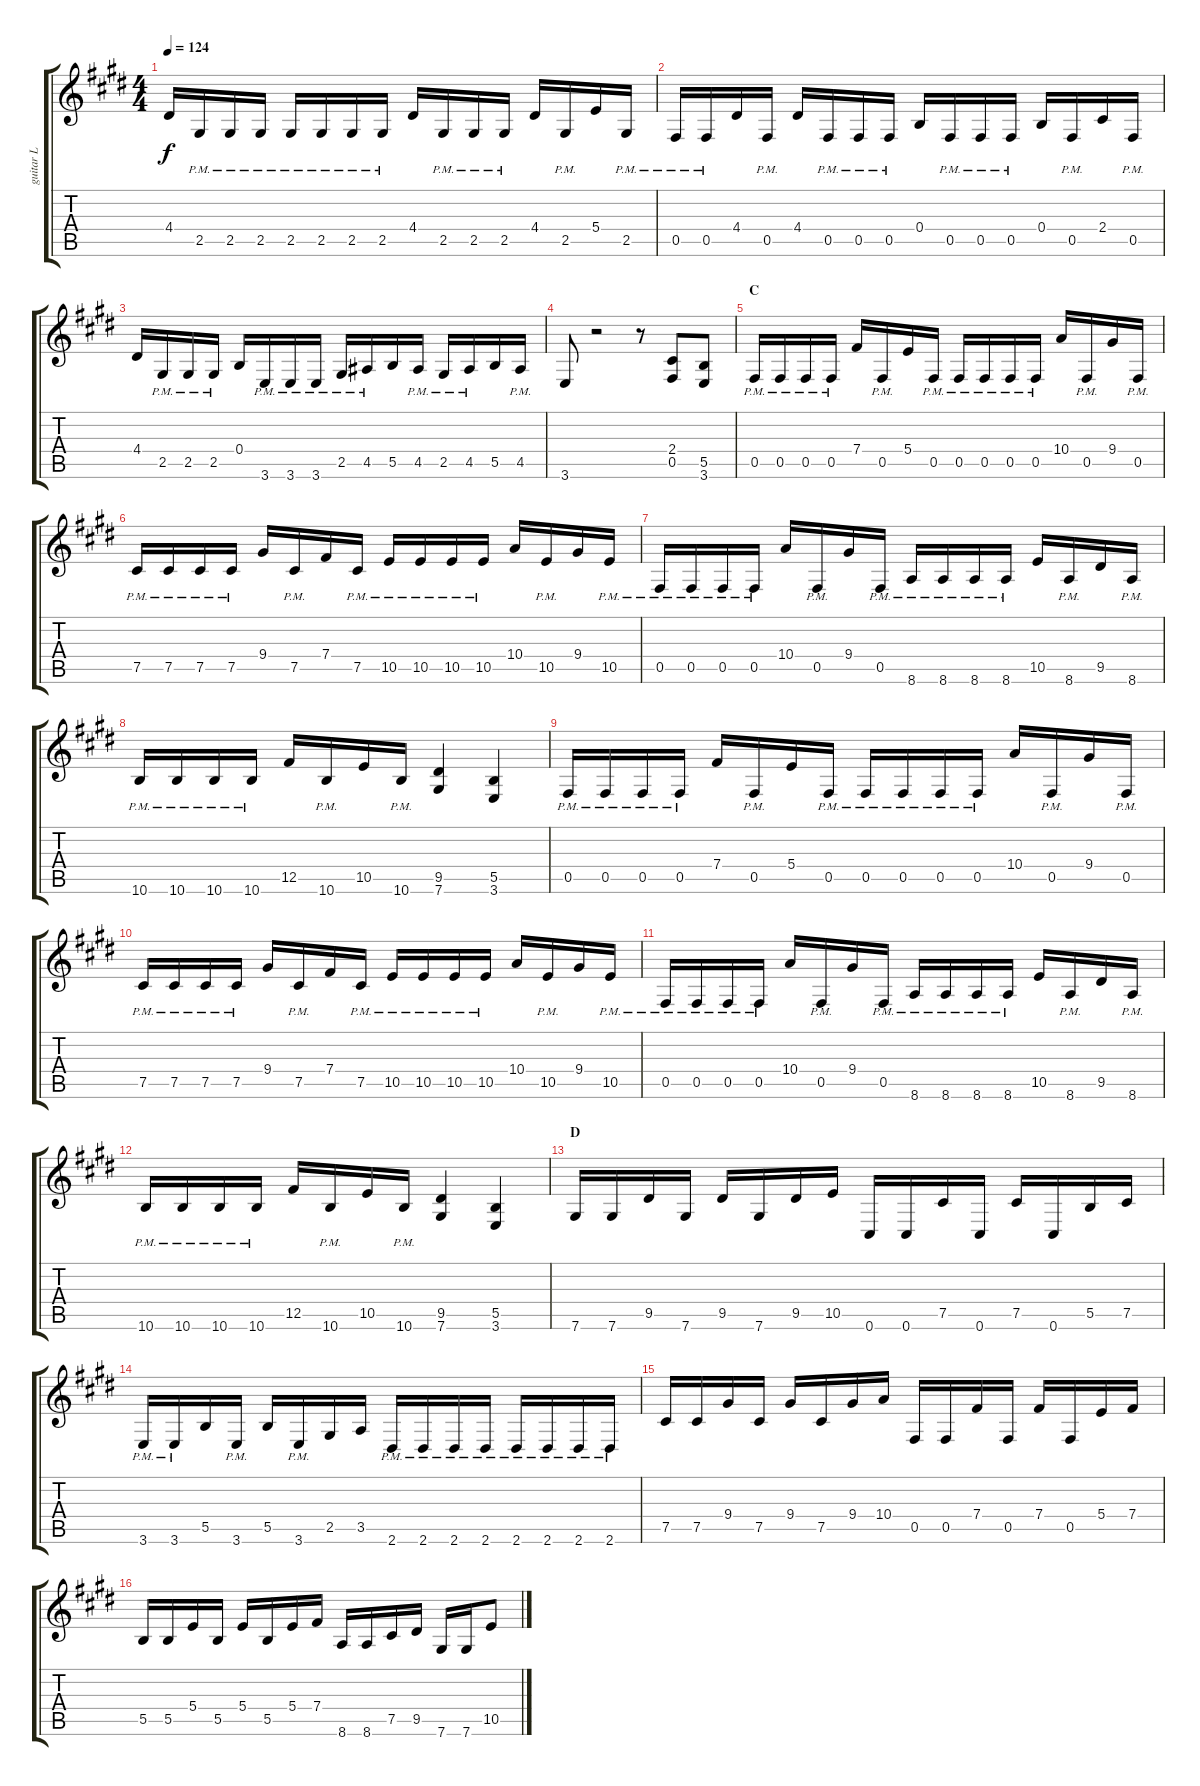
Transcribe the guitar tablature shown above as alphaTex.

\track ("guitar L" "guitar L") {instrument distortionguitar}
\staff {score tabs}
\tuning (Db4 Ab3 E3 B2 Gb2 Db2) {hide}
\ts (4 4)
\tempo 124
\clef g2
\ks e
4.4.16{dy f} 2.5{pm}.16 2.5{pm}.16 2.5{pm}.16 2.5{pm}.16 2.5{pm}.16 2.5{pm}.16 2.5{pm}.16 4.4.16 2.5{pm}.16 2.5{pm}.16 2.5{pm}.16 4.4.16 2.5{pm}.16 5.4.16 2.5{pm}.16 |
0.5{pm}.16 0.5{pm}.16 4.4.16 0.5{pm}.16 4.4.16 0.5{pm}.16 0.5{pm}.16 0.5{pm}.16 0.4.16 0.5{pm}.16 0.5{pm}.16 0.5{pm}.16 0.4.16 0.5{pm}.16 2.4.16 0.5{pm}.16 |
4.4.16 2.5{pm}.16 2.5{pm}.16 2.5{pm}.16 0.4.16 3.6{pm}.16 3.6{pm}.16 3.6{pm}.16 2.5{pm}.16 4.5{pm}.16 5.5.16 4.5{pm}.16 2.5{pm}.16 4.5{pm}.16 5.5.16 4.5{pm}.16 |
3.6.8 r.2 r.8 (2.4 0.5).8 (5.5 3.6).8 |
\section ("" "C")
0.5{pm}.16 0.5{pm}.16 0.5{pm}.16 0.5{pm}.16 7.4.16 0.5{pm}.16 5.4.16 0.5{pm}.16 0.5{pm}.16 0.5{pm}.16 0.5{pm}.16 0.5{pm}.16 10.4.16 0.5{pm}.16 9.4.16 0.5{pm}.16 |
7.5{pm}.16 7.5{pm}.16 7.5{pm}.16 7.5{pm}.16 9.4.16 7.5{pm}.16 7.4.16 7.5{pm}.16 10.5{pm}.16 10.5{pm}.16 10.5{pm}.16 10.5{pm}.16 10.4.16 10.5{pm}.16 9.4.16 10.5{pm}.16 |
0.5{pm}.16 0.5{pm}.16 0.5{pm}.16 0.5{pm}.16 10.4.16 0.5{pm}.16 9.4.16 0.5{pm}.16 8.6{pm}.16 8.6{pm}.16 8.6{pm}.16 8.6{pm}.16 10.5.16 8.6{pm}.16 9.5.16 8.6{pm}.16 |
10.6{pm}.16 10.6{pm}.16 10.6{pm}.16 10.6{pm}.16 12.5.16 10.6{pm}.16 10.5.16 10.6{pm}.16 (9.5 7.6).4 (5.5 3.6).4 |
0.5{pm}.16 0.5{pm}.16 0.5{pm}.16 0.5{pm}.16 7.4.16 0.5{pm}.16 5.4.16 0.5{pm}.16 0.5{pm}.16 0.5{pm}.16 0.5{pm}.16 0.5{pm}.16 10.4.16 0.5{pm}.16 9.4.16 0.5{pm}.16 |
7.5{pm}.16 7.5{pm}.16 7.5{pm}.16 7.5{pm}.16 9.4.16 7.5{pm}.16 7.4.16 7.5{pm}.16 10.5{pm}.16 10.5{pm}.16 10.5{pm}.16 10.5{pm}.16 10.4.16 10.5{pm}.16 9.4.16 10.5{pm}.16 |
0.5{pm}.16 0.5{pm}.16 0.5{pm}.16 0.5{pm}.16 10.4.16 0.5{pm}.16 9.4.16 0.5{pm}.16 8.6{pm}.16 8.6{pm}.16 8.6{pm}.16 8.6{pm}.16 10.5.16 8.6{pm}.16 9.5.16 8.6{pm}.16 |
10.6{pm}.16 10.6{pm}.16 10.6{pm}.16 10.6{pm}.16 12.5.16 10.6{pm}.16 10.5.16 10.6{pm}.16 (9.5 7.6).4 (5.5 3.6).4 |
\section ("" "D")
7.6.16 7.6.16 9.5.16 7.6.16 9.5.16 7.6.16 9.5.16 10.5.16 0.6.16 0.6.16 7.5.16 0.6.16 7.5.16 0.6.16 5.5.16 7.5.16 |
3.6{pm}.16 3.6{pm}.16 5.5.16 3.6{pm}.16 5.5.16 3.6{pm}.16 2.5.16 3.5.16 2.6{pm}.16 2.6{pm}.16 2.6{pm}.16 2.6{pm}.16 2.6{pm}.16 2.6{pm}.16 2.6{pm}.16 2.6{pm}.16 |
7.5.16 7.5.16 9.4.16 7.5.16 9.4.16 7.5.16 9.4.16 10.4.16 0.5.16 0.5.16 7.4.16 0.5.16 7.4.16 0.5.16 5.4.16 7.4.16 |
5.5.16 5.5.16 5.4.16 5.5.16 5.4.16 5.5.16 5.4.16 7.4.16 8.6.16 8.6.16 7.5.16 9.5.16 7.6.16 7.6.16 10.5.8
